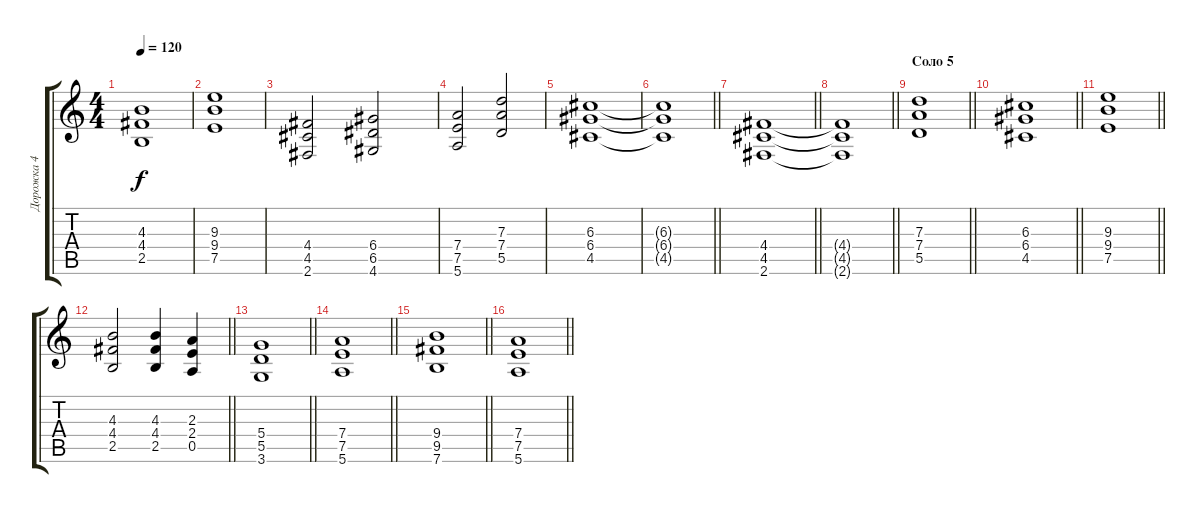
\track ("Дорожка 4" "Дорожка 4") {solo instrument distortionguitar}
\staff {score tabs}
\tuning (E4 B3 G3 D3 A2 E2) {hide}
\ts (4 4)
\tempo 120
\clef g2
\ks c
(4.3 4.4 2.5).1{dy f} |
(9.3 9.4 7.5).1 |
(4.4 4.5 2.6).2 (6.4 6.5 4.6).2 |
(7.4 7.5 5.6).2 (7.3 7.4 5.5).2 |
(6.3 6.4 4.5).1 |
\barLineRight lightlight
(6.3{t} 6.4{t} 4.5{t}).1 |
\barLineRight lightlight
(4.4 4.5 2.6).1 |
\barLineRight lightlight
(4.4{t} 4.5{t} 2.6{t}).1 |
\section ("" "Соло 5")
\barLineRight lightlight
(7.3 7.4 5.5).1 |
\barLineRight lightlight
(6.3 6.4 4.5).1 |
\barLineRight lightlight
(9.3 9.4 7.5).1 |
\barLineRight lightlight
(4.3 4.4 2.5).2 (4.3 4.4 2.5).4 (2.3 2.4 0.5).4 |
\barLineRight lightlight
(5.4 5.5 3.6).1 |
\barLineRight lightlight
(7.4 7.5 5.6).1 |
\barLineRight lightlight
(9.4 9.5 7.6).1 |
\barLineRight lightlight
(7.4 7.5 5.6).1
